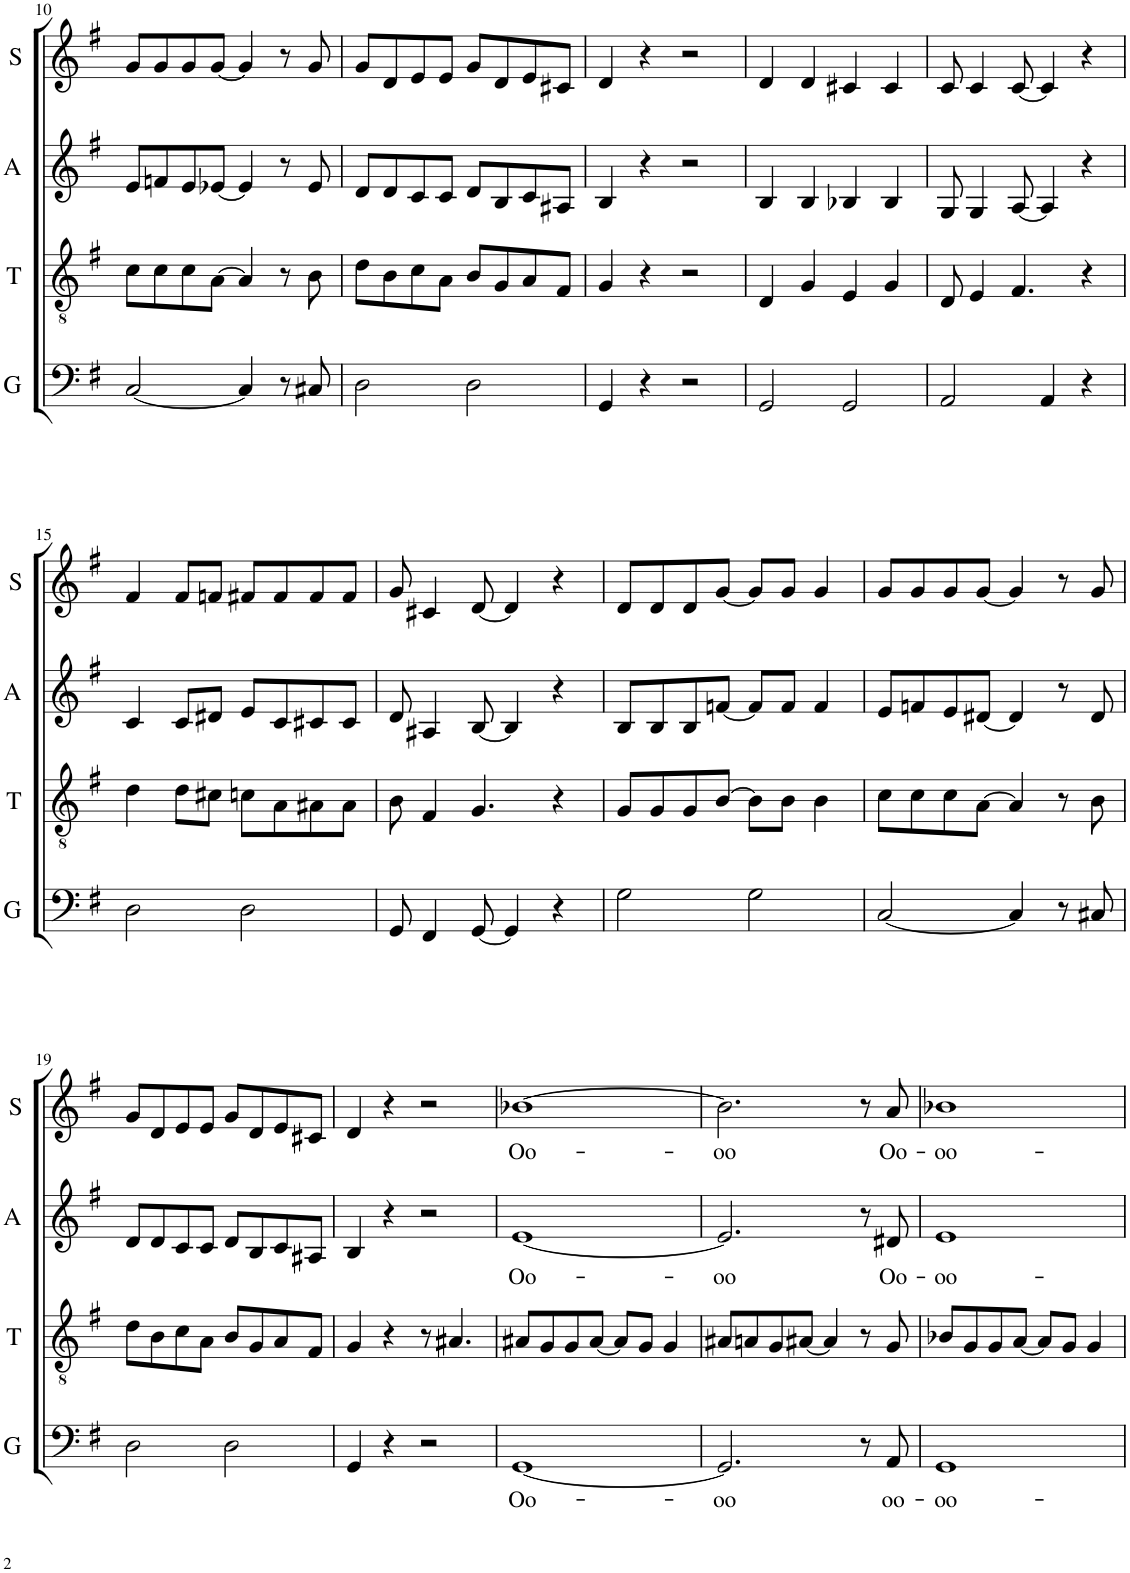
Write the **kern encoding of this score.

**kern	**text	**kern	**kern	**text	**kern	**text
*part4	*part4	*part3	*part2	*part2	*part1	*part1
*staff4	*staff4	*staff3	*staff2	*staff2	*staff1	*staff1
*I"Gerald	*	*I"Tenor	*I"Alto	*	*I"Soprano	*
*I'G	*	*I'T	*I'A	*	*I'S	*
!!LO:PB:g=z
*clefF4	*	*clefGv2	*clefG2	*	*clefG2	*
*k[f#]	*	*k[f#]	*k[f#]	*	*k[f#]	*
*M4/4	*	*M4/4	*M4/4	*	*M4/4	*
=10	=10	=10	=10	=10	=10	=10
[2C/	.	8c\L	8e/L	.	8g/L	.
.	.	8c\	8fn/	.	8g/	.
.	.	8c\	8e/	.	8g/	.
.	.	[8A\J	[8e-X/J	.	[8g/J	.
4C/]	.	4A/]	4e-/]	.	4g/]	.
8r	.	8r	8r	.	8r	.
8C#X/	.	8B\	8e-/	.	8g/	.
=11	=11	=11	=11	=11	=11	=11
2D\	.	8d\L	8d/L	.	8g/L	.
.	.	8B\	8d/	.	8d/	.
.	.	8c\	8c/	.	8e/	.
.	.	8A\J	8c/J	.	8e/J	.
2D\	.	8B/L	8d/L	.	8g/L	.
.	.	8G/	8B/	.	8d/	.
.	.	8A/	8c/	.	8e/	.
.	.	8F#/J	8A#X/J	.	8c#X/J	.
=12	=12	=12	=12	=12	=12	=12
4GG/	.	4G/	4B/	.	4d/	.
4r	.	4r	4r	.	4r	.
2r	.	2r	2r	.	2r	.
=13	=13	=13	=13	=13	=13	=13
2GG/	.	4D/	4B/	.	4d/	.
.	.	4G/	4B/	.	4d/	.
2GG/	.	4E/	4B-X/	.	4c#X/	.
.	.	4G/	4B-/	.	4c#/	.
=14	=14	=14	=14	=14	=14	=14
2AA/	.	8D/	8G/	.	8c/	.
.	.	4E/	4G/	.	4c/	.
.	.	4.F#/	[8A/	.	[8c/	.
4AA/	.	.	4A/]	.	4c/]	.
4r	.	4r	4r	.	4r	.
!!LO:LB:g=z
=15	=15	=15	=15	=15	=15	=15
2D\	.	4d\	4c/	.	4f#/	.
.	.	8d\L	8c/L	.	8f#/L	.
.	.	8c#X\J	8d#X/J	.	8fn/J	.
2D\	.	8cn\L	8e/L	.	8f#X/L	.
.	.	8A\	8c/	.	8f#/	.
.	.	8A#X\	8c#X/	.	8f#/	.
.	.	8A#\J	8c#/J	.	8f#/J	.
=16	=16	=16	=16	=16	=16	=16
8GG/	.	8B\	8d/	.	8g/	.
4FF#/	.	4F#/	4A#X/	.	4c#X/	.
[8GG/	.	4.G/	[8B/	.	[8d/	.
4GG/]	.	.	4B/]	.	4d/]	.
4r	.	4r	4r	.	4r	.
=17	=17	=17	=17	=17	=17	=17
2G\	.	8G/L	8B/L	.	8d/L	.
.	.	8G/	8B/	.	8d/	.
.	.	8G/	8B/	.	8d/	.
.	.	[8B/J	[8fn/J	.	[8g/J	.
2G\	.	8B\L]	8f/L]	.	8g/L]	.
.	.	8B\J	8f/J	.	8g/J	.
.	.	4B\	4f/	.	4g/	.
=18	=18	=18	=18	=18	=18	=18
[2C/	.	8c\L	8e/L	.	8g/L	.
.	.	8c\	8fn/	.	8g/	.
.	.	8c\	8e/	.	8g/	.
.	.	[8A\J	[8d#X/J	.	[8g/J	.
4C/]	.	4A/]	4d#/]	.	4g/]	.
8r	.	8r	8r	.	8r	.
8C#X/	.	8B\	8d#/	.	8g/	.
!!LO:LB:g=z
=19	=19	=19	=19	=19	=19	=19
2D\	.	8d\L	8d/L	.	8g/L	.
.	.	8B\	8d/	.	8d/	.
.	.	8c\	8c/	.	8e/	.
.	.	8A\J	8c/J	.	8e/J	.
2D\	.	8B/L	8d/L	.	8g/L	.
.	.	8G/	8B/	.	8d/	.
.	.	8A/	8c/	.	8e/	.
.	.	8F#/J	8A#X/J	.	8c#X/J	.
=20	=20	=20	=20	=20	=20	=20
4GG/	.	4G/	4B/	.	4d/	.
4r	.	4r	4r	.	4r	.
2r	.	8r	2r	.	2r	.
.	.	4.A#X/	.	.	.	.
=21	=21	=21	=21	=21	=21	=21
!	!LO:LY:b	!	!	!LO:LY:b	!	!LO:LY:b
[1GG	Oo-	8A#X/L	[1e	Oo-	[1b-X	Oo-
.	.	8G/	.	.	.	.
.	.	8G/	.	.	.	.
.	.	[8A#/J	.	.	.	.
.	.	8A#/L]	.	.	.	.
.	.	8G/J	.	.	.	.
.	.	4G/	.	.	.	.
=22	=22	=22	=22	=22	=22	=22
!	!LO:LY:b	!	!	!LO:LY:b	!	!LO:LY:b
2.GG/]	-oo	8A#X/L	2.e/]	-oo	2.b-\]	-oo
.	.	8An/	.	.	.	.
.	.	8G/	.	.	.	.
.	.	[8A#X/J	.	.	.	.
.	.	4A#/]	.	.	.	.
8r	.	8r	8r	.	8r	.
!	!LO:LY:b	!	!	!LO:LY:b	!	!LO:LY:b
8AA/	oo-	8G/	8d#X/	Oo-	8a/	Oo-
=23	=23	=23	=23	=23	=23	=23
!	!LO:LY:b	!	!	!LO:LY:b	!	!LO:LY:b
1GG	-oo-	8B-X/L	1e	-oo-	1b-X	-oo-
.	.	8G/	.	.	.	.
.	.	8G/	.	.	.	.
.	.	[8A/J	.	.	.	.
.	.	8A/L]	.	.	.	.
.	.	8G/J	.	.	.	.
.	.	4G/	.	.	.	.
=	=	=	=	=	=	=
*-	*-	*-	*-	*-	*-	*-
